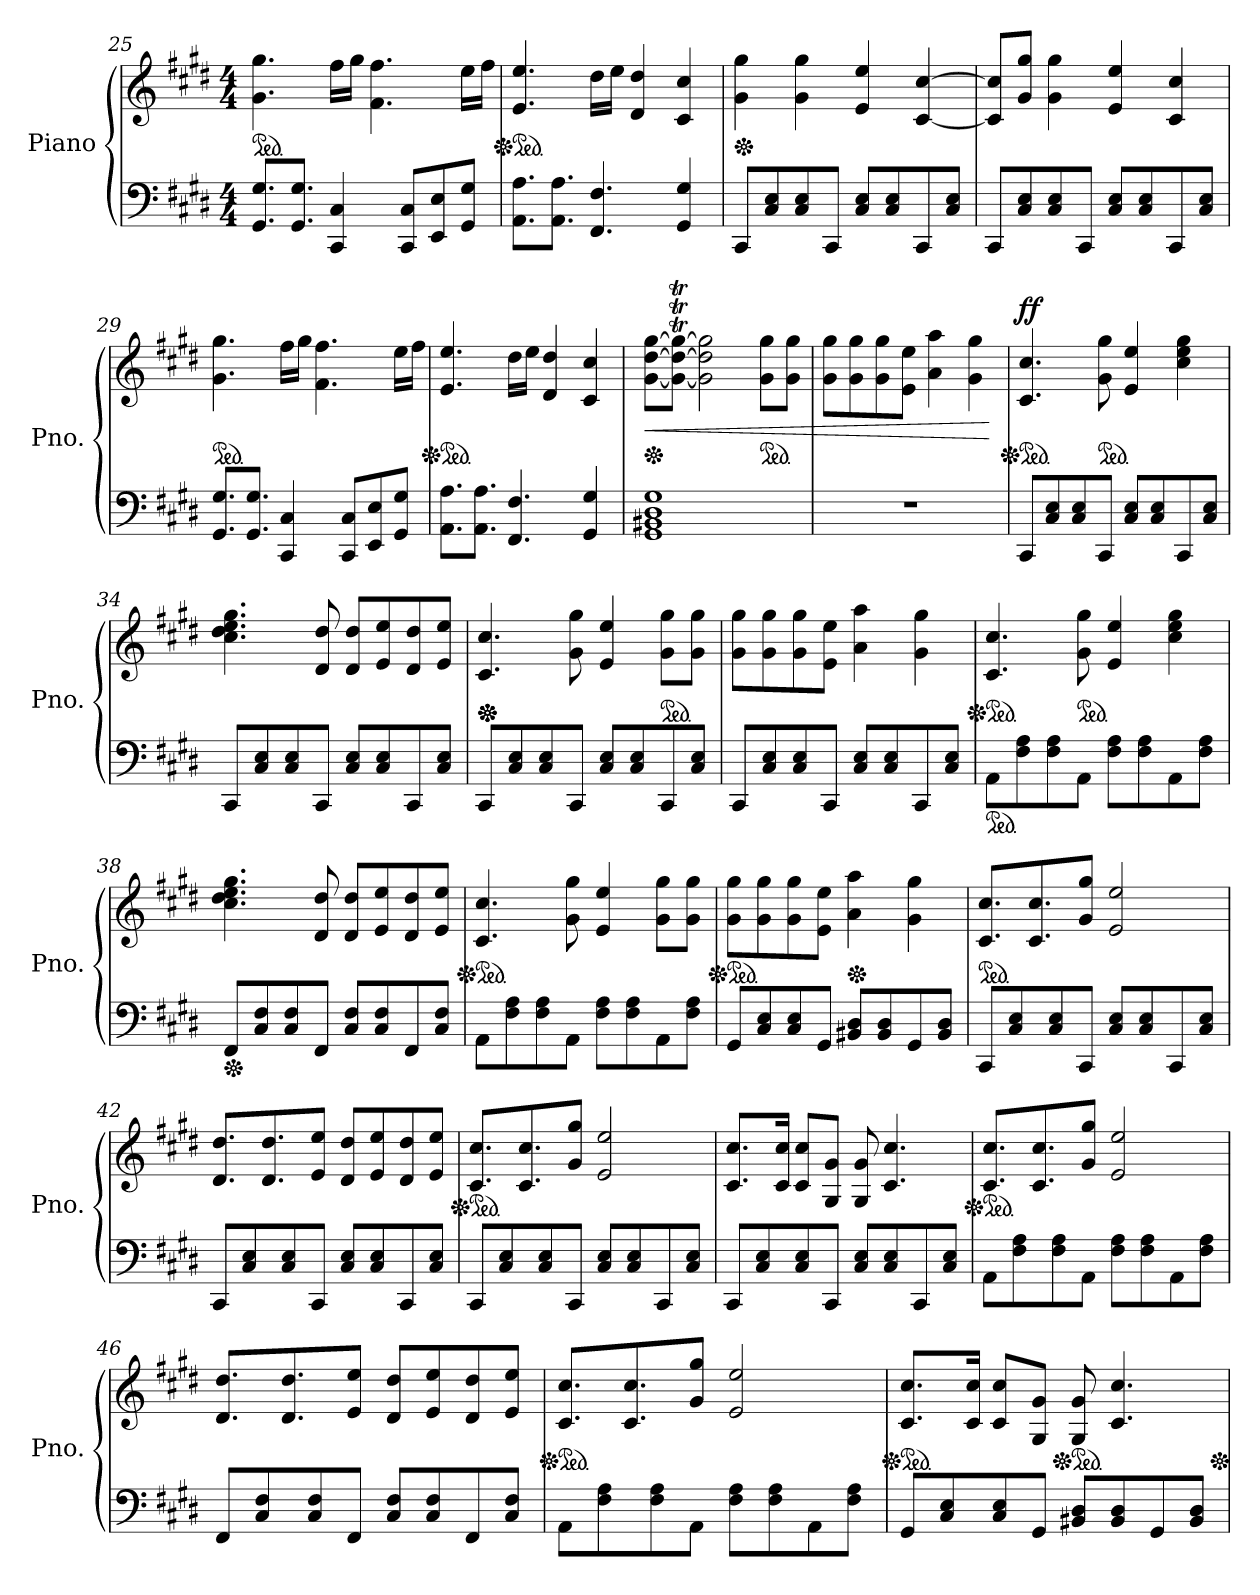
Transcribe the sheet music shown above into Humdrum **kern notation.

**kern	**kern	**dynam
*part1	*part1	*part1
*staff2	*staff1	*staff1/2
*I"Piano	*	*
*I'Pno.	*	*
!!LO:LB:g=z
*clefF4	*clefG2	*
*k[f#c#g#d#]	*k[f#c#g#d#]	*
*M4/4	*M4/4	*
*	*ped	*
=25	=25	=25
8.GG#/ 8.G#/L	4.g#\ 4.gg#\	.
8.GG#/ 8.G#/J	.	.
4CC#/ 4C#/	16ff#\LL	.
.	16gg#\JJ	.
.	4.f#\ 4.ff#\	.
8CC#/ 8C#/L	.	.
8EE/ 8E/	.	.
8GG#/ 8G#/J	16ee\LL	.
.	16ff#\JJ	.
=26	=26	=26
*	*Xped	*
*	*ped	*
8.AA\ 8.A\L	4.e/ 4.ee/	.
8.AA\ 8.A\J	.	.
4.FF#/ 4.F#/	16dd#\LL	.
.	16ee\JJ	.
.	4d#/ 4dd#/	.
4GG#/ 4G#/	4c#/ 4cc#/	.
=27	=27	=27
*	*Xped	*
8CC#/L	4g#\ 4gg#\	.
8C#/ 8E/	.	.
8C#/ 8E/	4g#\ 4gg#\	.
8CC#/J	.	.
8C#/ 8E/L	4e/ 4ee/	.
8C#/ 8E/	.	.
8CC#/	[4c#/ [4cc#/	.
8C#/ 8E/J	.	.
=28	=28	=28
8CC#/L	8c#/] 8cc#/]L	.
8C#/ 8E/	8g#/ 8gg#/J	.
8C#/ 8E/	4g#\ 4gg#\	.
8CC#/J	.	.
8C#/ 8E/L	4e/ 4ee/	.
8C#/ 8E/	.	.
8CC#/	4c#/ 4cc#/	.
8C#/ 8E/J	.	.
!!LO:LB:g=z
=29	=29	=29
*	*ped	*
8.GG#/ 8.G#/L	4.g#\ 4.gg#\	.
8.GG#/ 8.G#/J	.	.
4CC#/ 4C#/	16ff#\LL	.
.	16gg#\JJ	.
.	4.f#\ 4.ff#\	.
8CC#/ 8C#/L	.	.
8EE/ 8E/	.	.
8GG#/ 8G#/J	16ee\LL	.
.	16ff#\JJ	.
=30	=30	=30
*	*Xped	*
*	*ped	*
8.AA\ 8.A\L	4.e/ 4.ee/	.
8.AA\ 8.A\J	.	.
4.FF#/ 4.F#/	16dd#\LL	.
.	16ee\JJ	.
.	4d#/ 4dd#/	.
4GG#/ 4G#/	4c#/ 4cc#/	.
=31	=31	=31
*	*Xped	*
!	!	!LO:HP:b
1GG# 1BB#X 1D# 1G#	[8g#\ [8dd#\ [8gg#\L	<
.	8g#\_T 8dd#\_T 8gg#\_TJ	.
.	2g#\] 2dd#\] 2gg#\]	.
*	*ped	*
.	8g#\ 8gg#\L	.
.	8g#\ 8gg#\J	.
=32	=32	=32
1r	8g#\ 8gg#\L	.
.	8g#\ 8gg#\	.
.	8g#\ 8gg#\	.
.	8e\ 8ee\J	.
.	4a\ 4aa\	.
.	4g#\ 4gg#\	.
.	.	[
=33	=33	=33
*	*Xped	*
*	*ped	*
!	!	!LO:DY:b=2
!	!	!LO:DY:n=1:a
8CC#/L	4.c#/ 4.cc#/	f f
8C#/ 8E/	.	.
8C#/ 8E/	.	.
*	*ped	*
8CC#/J	8g#\ 8gg#\	.
8C#/ 8E/L	4e/ 4ee/	.
8C#/ 8E/	.	.
8CC#/	4cc#\ 4ee\ 4gg#\	.
8C#/ 8E/J	.	.
!!LO:LB:g=z
=34	=34	=34
8CC#/L	4.cc#\ 4.dd#\ 4.ee\ 4.gg#\	.
8C#/ 8E/	.	.
8C#/ 8E/	.	.
8CC#/J	8d#/ 8dd#/	.
8C#/ 8E/L	8d#/ 8dd#/L	.
8C#/ 8E/	8e/ 8ee/	.
8CC#/	8d#/ 8dd#/	.
8C#/ 8E/J	8e/ 8ee/J	.
=35	=35	=35
*	*Xped	*
*	*Xped	*
8CC#/L	4.c#/ 4.cc#/	.
8C#/ 8E/	.	.
8C#/ 8E/	.	.
8CC#/J	8g#\ 8gg#\	.
8C#/ 8E/L	4e/ 4ee/	.
8C#/ 8E/	.	.
*	*ped	*
8CC#/	8g#\ 8gg#\L	.
8C#/ 8E/J	8g#\ 8gg#\J	.
=36	=36	=36
8CC#/L	8g#\ 8gg#\L	.
8C#/ 8E/	8g#\ 8gg#\	.
8C#/ 8E/	8g#\ 8gg#\	.
8CC#/J	8e\ 8ee\J	.
8C#/ 8E/L	4a\ 4aa\	.
8C#/ 8E/	.	.
8CC#/	4g#\ 4gg#\	.
8C#/ 8E/J	.	.
=37	=37	=37
*ped	*	*
*	*Xped	*
*	*ped	*
8AA\L	4.c#/ 4.cc#/	.
8F#\ 8A\	.	.
8F#\ 8A\	.	.
*	*ped	*
8AA\J	8g#\ 8gg#\	.
8F#\ 8A\L	4e/ 4ee/	.
8F#\ 8A\	.	.
8AA\	4cc#\ 4ee\ 4gg#\	.
8F#\ 8A\J	.	.
!!LO:LB:g=z
=38	=38	=38
*Xped	*	*
8FF#/L	4.cc#\ 4.dd#\ 4.ee\ 4.gg#\	.
8C#/ 8F#/	.	.
8C#/ 8F#/	.	.
8FF#/J	8d#/ 8dd#/	.
8C#/ 8F#/L	8d#/ 8dd#/L	.
8C#/ 8F#/	8e/ 8ee/	.
8FF#/	8d#/ 8dd#/	.
8C#/ 8F#/J	8e/ 8ee/J	.
=39	=39	=39
*	*Xped	*
*	*Xped	*
*	*ped	*
8AA\L	4.c#/ 4.cc#/	.
8F#\ 8A\	.	.
8F#\ 8A\	.	.
8AA\J	8g#\ 8gg#\	.
8F#\ 8A\L	4e/ 4ee/	.
8F#\ 8A\	.	.
8AA\	8g#\ 8gg#\L	.
8F#\ 8A\J	8g#\ 8gg#\J	.
=40	=40	=40
*	*Xped	*
*	*ped	*
8GG#/L	8g#\ 8gg#\L	.
8C#/ 8E/	8g#\ 8gg#\	.
8C#/ 8E/	8g#\ 8gg#\	.
8GG#/J	8e\ 8ee\J	.
*	*Xped	*
8BB#X/ 8D#/L	4a\ 4aa\	.
8BB#/ 8D#/	.	.
8GG#/	4g#\ 4gg#\	.
8BB#/ 8D#/J	.	.
=41	=41	=41
*	*ped	*
!	!	!LO:DY:b=2
!	!	!LO:DY:n=1:a
8CC#/L	8.c#/ 8.cc#/L	mf mf
8C#/ 8E/	.	.
.	8.c#/ 8.cc#/	.
8C#/ 8E/	.	.
8CC#/J	8g#/ 8gg#/J	.
8C#/ 8E/L	2e/ 2ee/	.
8C#/ 8E/	.	.
8CC#/	.	.
8C#/ 8E/J	.	.
!!LO:LB:g=z
=42	=42	=42
8CC#/L	8.d#/ 8.dd#/L	.
8C#/ 8E/	.	.
.	8.d#/ 8.dd#/	.
8C#/ 8E/	.	.
8CC#/J	8e/ 8ee/J	.
8C#/ 8E/L	8d#/ 8dd#/L	.
8C#/ 8E/	8e/ 8ee/	.
8CC#/	8d#/ 8dd#/	.
8C#/ 8E/J	8e/ 8ee/J	.
=43	=43	=43
*	*Xped	*
*	*ped	*
8CC#/L	8.c#/ 8.cc#/L	.
8C#/ 8E/	.	.
.	8.c#/ 8.cc#/	.
8C#/ 8E/	.	.
8CC#/J	8g#/ 8gg#/J	.
8C#/ 8E/L	2e/ 2ee/	.
8C#/ 8E/	.	.
8CC#/	.	.
8C#/ 8E/J	.	.
=44	=44	=44
8CC#/L	8.c#/ 8.cc#/L	.
8C#/ 8E/	.	.
.	16c#/ 16cc#/Jk	.
8C#/ 8E/	8c#/ 8cc#/L	.
8CC#/J	8G#/ 8g#/J	.
8C#/ 8E/L	8G#/ 8g#/	.
8C#/ 8E/	4.c#/ 4.cc#/	.
8CC#/	.	.
8C#/ 8E/J	.	.
=45	=45	=45
*	*Xped	*
*	*ped	*
8AA\L	8.c#/ 8.cc#/L	.
8F#\ 8A\	.	.
.	8.c#/ 8.cc#/	.
8F#\ 8A\	.	.
8AA\J	8g#/ 8gg#/J	.
8F#\ 8A\L	2e/ 2ee/	.
8F#\ 8A\	.	.
8AA\	.	.
8F#\ 8A\J	.	.
!!LO:PB:g=z
=46	=46	=46
8FF#/L	8.d#/ 8.dd#/L	.
8C#/ 8F#/	.	.
.	8.d#/ 8.dd#/	.
8C#/ 8F#/	.	.
8FF#/J	8e/ 8ee/J	.
8C#/ 8F#/L	8d#/ 8dd#/L	.
8C#/ 8F#/	8e/ 8ee/	.
8FF#/	8d#/ 8dd#/	.
8C#/ 8F#/J	8e/ 8ee/J	.
=47	=47	=47
*	*Xped	*
*	*ped	*
8AA\L	8.c#/ 8.cc#/L	.
8F#\ 8A\	.	.
.	8.c#/ 8.cc#/	.
8F#\ 8A\	.	.
8AA\J	8g#/ 8gg#/J	.
8F#\ 8A\L	2e/ 2ee/	.
8F#\ 8A\	.	.
8AA\	.	.
8F#\ 8A\J	.	.
=48	=48	=48
*	*Xped	*
*	*ped	*
8GG#/L	8.c#/ 8.cc#/L	.
8C#/ 8E/	.	.
.	16c#/ 16cc#/Jk	.
8C#/ 8E/	8c#/ 8cc#/L	.
8GG#/J	8G#/ 8g#/J	.
*	*Xped	*
*	*ped	*
8BB#X/ 8D#/L	8G#/ 8g#/	.
8BB#/ 8D#/	4.c#/ 4.cc#/	.
8GG#/	.	.
8BB#/ 8D#/J	.	.
*	*Xped	*
=	=	=
*-	*-	*-
